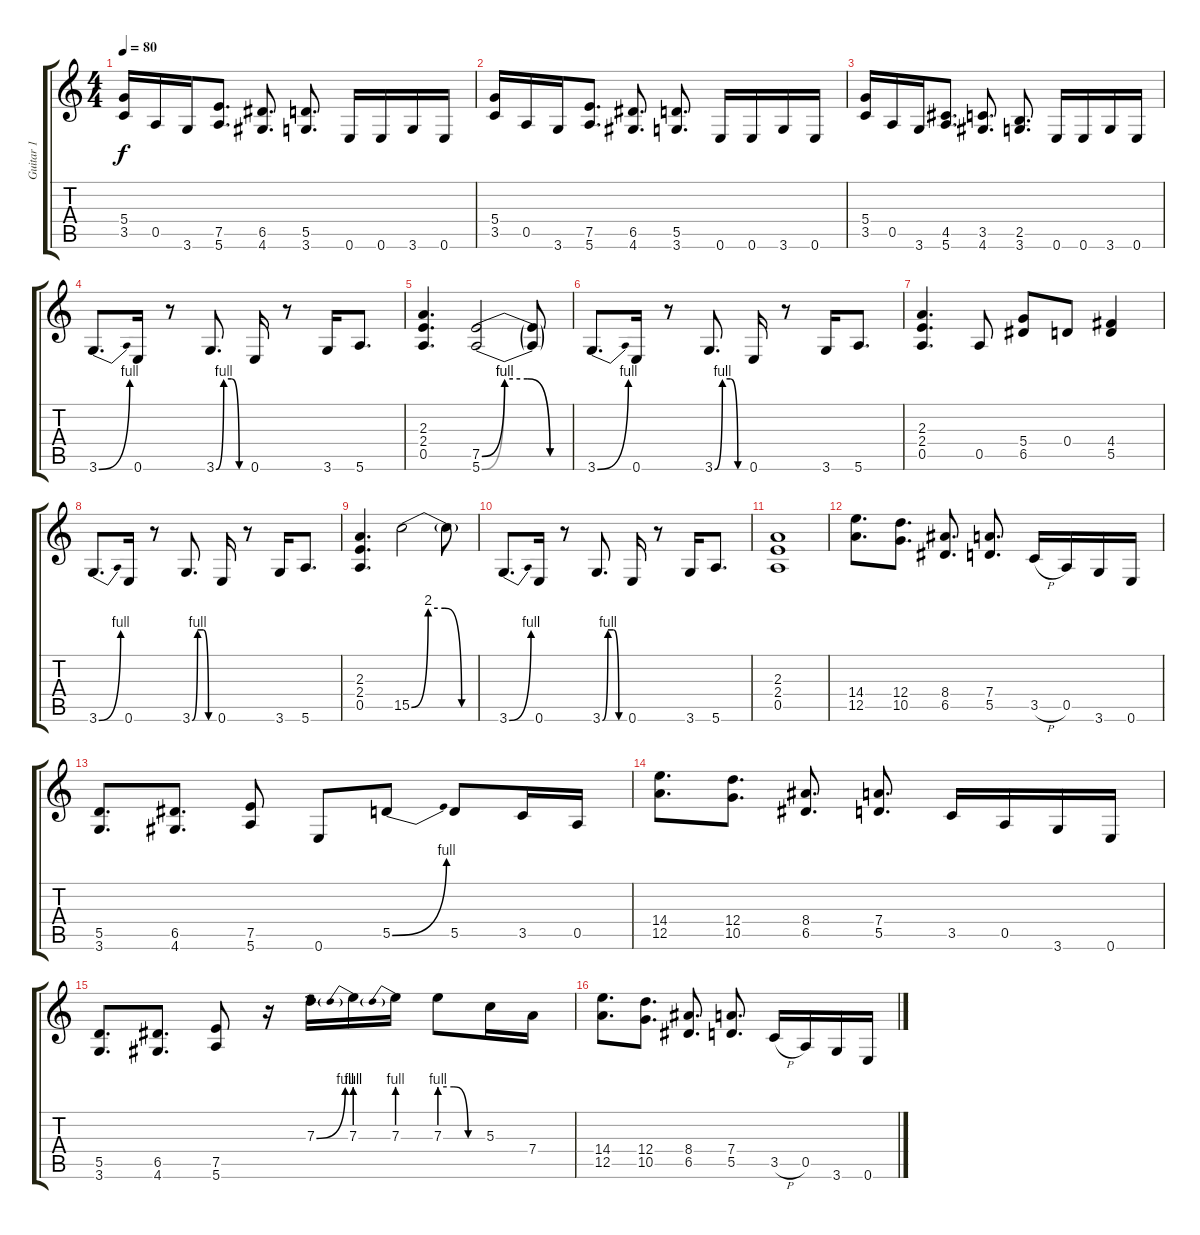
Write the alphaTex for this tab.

\track ("Guitar 1" "Guitar 1") {instrument overdrivenguitar}
\staff {score tabs}
\tuning (E4 B3 G3 D3 A2 E2) {hide}
\ts (4 4)
\tempo 80
\clef g2
\ks c
(5.4 3.5).16{dy f} 0.5.16 3.6.16 (7.5 5.6).8{d} (6.5 4.6).8{d} (5.5 3.6).8{d} 0.6.16 0.6.16 3.6.16 0.6.16 |
(5.4 3.5).16 0.5.16 3.6.16 (7.5 5.6).8{d} (6.5 4.6).8{d} (5.5 3.6).8{d} 0.6.16 0.6.16 3.6.16 0.6.16 |
(5.4 3.5).16 0.5.16 3.6.16 (4.5 5.6).8{d} (3.5 4.6).8{d} (2.5 3.6).8{d} 0.6.16 0.6.16 3.6.16 0.6.16 |
3.6{be (bend 0 0 60 4)}.8{d} 0.6.16 r.8 3.6{be (custom 0 0 15 4 30 4 45 0 60 0)}.8{d} 0.6.16 r.8 3.6.16 5.6.8{d} |
(2.3 2.4 0.5).4{d} (7.5{be (custom 0 0 15 4 30 4 45 0 60 0)} 5.6{be (custom 0 0 15 4 30 4 45 0 60 0)}).2 (7.5{t} 5.6{t}).8 |
3.6{be (bend 0 0 60 4)}.8{d} 0.6.16 r.8 3.6{be (custom 0 0 15 4 30 4 45 0 60 0)}.8{d} 0.6.16 r.8 3.6.16 5.6.8{d} |
(2.3 2.4 0.5).4{d} 0.5.8 (5.4 6.5).8 0.4.8 (4.4 5.5).4 |
3.6{be (bend 0 0 60 4)}.8{d} 0.6.16 r.8 3.6{be (custom 0 0 15 4 30 4 45 0 60 0)}.8{d} 0.6.16 r.8 3.6.16 5.6.8{d} |
(2.3 2.4 0.5).4{d} 15.5{be (custom 0 0 15 8 30 8 45 0 60 0)}.2 15.5{t}.8 |
3.6{be (bend 0 0 60 4)}.8{d} 0.6.16 r.8 3.6{be (custom 0 0 15 4 30 4 45 0 60 0)}.8{d} 0.6.16 r.8 3.6.16 5.6.8{d} |
(2.3 2.4 0.5).1 |
(14.4 12.5).8{d} (12.4 10.5).8{d} (8.4 6.5).8{d} (7.4 5.5).8{d} 3.5{h}.16 0.5.16 3.6.16 0.6.16 |
(5.5 3.6).8{d} (6.5 4.6).8{d} (7.5 5.6).8 0.6.8 5.5{be (bend 0 0 60 4)}.8 5.5.8 3.5.16 0.5.16 |
(14.4 12.5).8{d} (12.4 10.5).8{d} (8.4 6.5).8{d} (7.4 5.5).8{d} 3.5.16 0.5.16 3.6.16 0.6.16 |
(5.5 3.6).8{d} (6.5 4.6).8{d} (7.5 5.6).8 r.16 7.3{be (bend 0 0 60 4)}.16 7.3{be (prebend 0 4 60 4)}.16 7.3{be (prebend 0 4 60 4)}.16 7.3{be (custom 0 4 20 4 40 0 60 0)}.8 5.3.16 7.4.16 |
(14.4 12.5).8{d} (12.4 10.5).8{d} (8.4 6.5).8{d} (7.4 5.5).8{d} 3.5{h}.16 0.5.16 3.6.16 0.6.16
